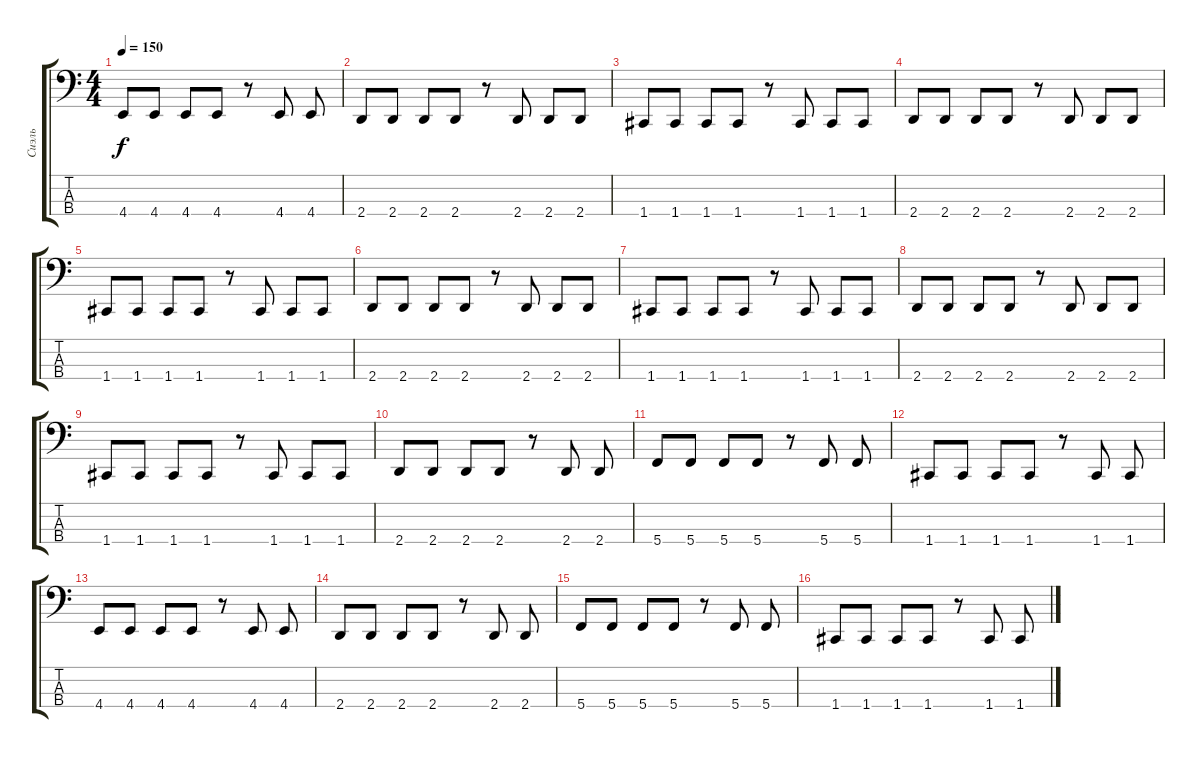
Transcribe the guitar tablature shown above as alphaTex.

\track ("Сиэль" "Сиэль") {instrument electricbassfinger}
\staff {score tabs}
\tuning (F2 C2 G1 C1) {hide}
\ts (4 4)
\tempo 150
\clef f4
\ks c
4.4.8{dy f} 4.4.8 4.4.8 4.4.8 r.8 4.4.8 4.4.8 |
2.4.8 2.4.8 2.4.8 2.4.8 r.8 2.4.8 2.4.8 2.4.8 |
1.4.8 1.4.8 1.4.8 1.4.8 r.8 1.4.8 1.4.8 1.4.8 |
2.4.8 2.4.8 2.4.8 2.4.8 r.8 2.4.8 2.4.8 2.4.8 |
1.4.8 1.4.8 1.4.8 1.4.8 r.8 1.4.8 1.4.8 1.4.8 |
2.4.8 2.4.8 2.4.8 2.4.8 r.8 2.4.8 2.4.8 2.4.8 |
1.4.8 1.4.8 1.4.8 1.4.8 r.8 1.4.8 1.4.8 1.4.8 |
2.4.8 2.4.8 2.4.8 2.4.8 r.8 2.4.8 2.4.8 2.4.8 |
1.4.8 1.4.8 1.4.8 1.4.8 r.8 1.4.8 1.4.8 1.4.8 |
2.4.8 2.4.8 2.4.8 2.4.8 r.8 2.4.8 2.4.8 |
5.4.8 5.4.8 5.4.8 5.4.8 r.8 5.4.8 5.4.8 |
1.4.8 1.4.8 1.4.8 1.4.8 r.8 1.4.8 1.4.8 |
4.4.8 4.4.8 4.4.8 4.4.8 r.8 4.4.8 4.4.8 |
2.4.8 2.4.8 2.4.8 2.4.8 r.8 2.4.8 2.4.8 |
5.4.8 5.4.8 5.4.8 5.4.8 r.8 5.4.8 5.4.8 |
1.4.8 1.4.8 1.4.8 1.4.8 r.8 1.4.8 1.4.8
